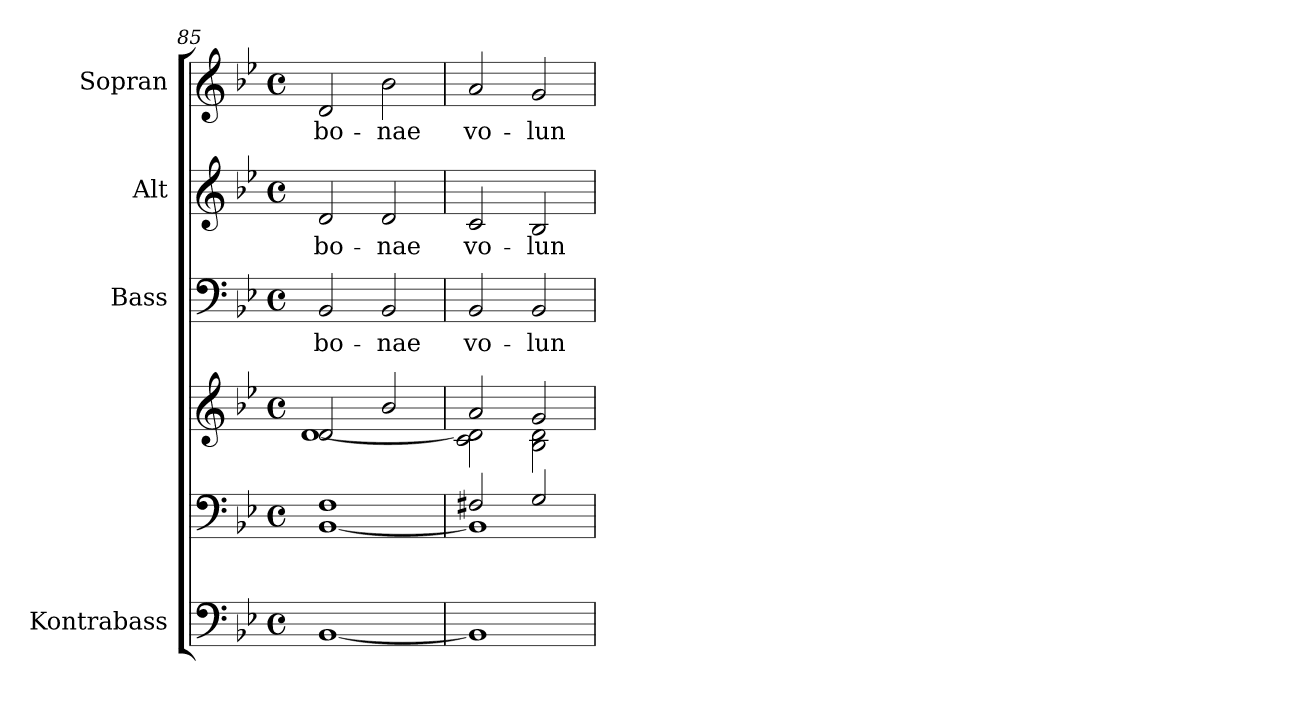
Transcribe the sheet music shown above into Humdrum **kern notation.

**kern	**kern	**kern	**kern	**text	**kern	**text	**kern	**text
*part5	*part4	*part4	*part3	*part3	*part2	*part2	*part1	*part1
*staff6	*staff5	*staff4	*staff3	*staff3	*staff2	*staff2	*staff1	*staff1
*I"Kontrabass	*	*	*I"Bass	*	*I"Alt	*	*I"Sopran	*
*I'Kb.	*	*	*I'B.	*	*I'A.	*	*I'S.	*
*clefF4	*clefF4	*clefG2	*clefF4	*	*clefG2	*	*clefG2	*
*ITrd7c12	*	*	*	*	*	*	*	*
*k[b-e-]	*k[b-e-]	*k[b-e-]	*k[b-e-]	*	*k[b-e-]	*	*k[b-e-]	*
*B-:	*B-:	*B-:	*B-:	*	*B-:	*	*B-:	*
*M4/4	*M4/4	*M4/4	*M4/4	*	*M4/4	*	*M4/4	*
*met(c)	*met(c)	*met(c)	*met(c)	*	*met(c)	*	*met(c)	*
=85	=85	=85	=85	=85	=85	=85	=85	=85
*	*^	*^	*	*	*	*	*	*
!	!	!	!	!	!	!LO:LY:b	!	!LO:LY:b	!	!LO:LY:b
[1BBB-	1F	[<1BB-	2d/	[<1d	2BB-/	bo-	2d/	bo-	2d/	bo-
!	!	!	!	!	!	!LO:LY:b	!	!LO:LY:b	!	!LO:LY:b
.	.	.	2b-/	.	2BB-/	-nae	2d/	-nae	2b-\	-nae
=86	=86	=86	=86	=86	=86	=86	=86	=86	=86	=86
!	!	!	!	!	!	!LO:LY:b	!	!LO:LY:b	!	!LO:LY:b
1BBB-]	2F#X/	1BB-]	2a/	2c\ 2d\]	2BB-/	vo-	2c/	vo-	2a/	vo-
!	!	!	!	!	!	!LO:LY:b	!	!LO:LY:b	!	!LO:LY:b
.	2G/	.	2g/	2B-\ 2d\	2BB-/	-lun-	2B-/	-lun-	2g/	-lun-
*	*v	*v	*	*	*	*	*	*	*	*
*	*	*v	*v	*	*	*	*	*	*
=	=	=	=	=	=	=	=	=
*-	*-	*-	*-	*-	*-	*-	*-	*-
